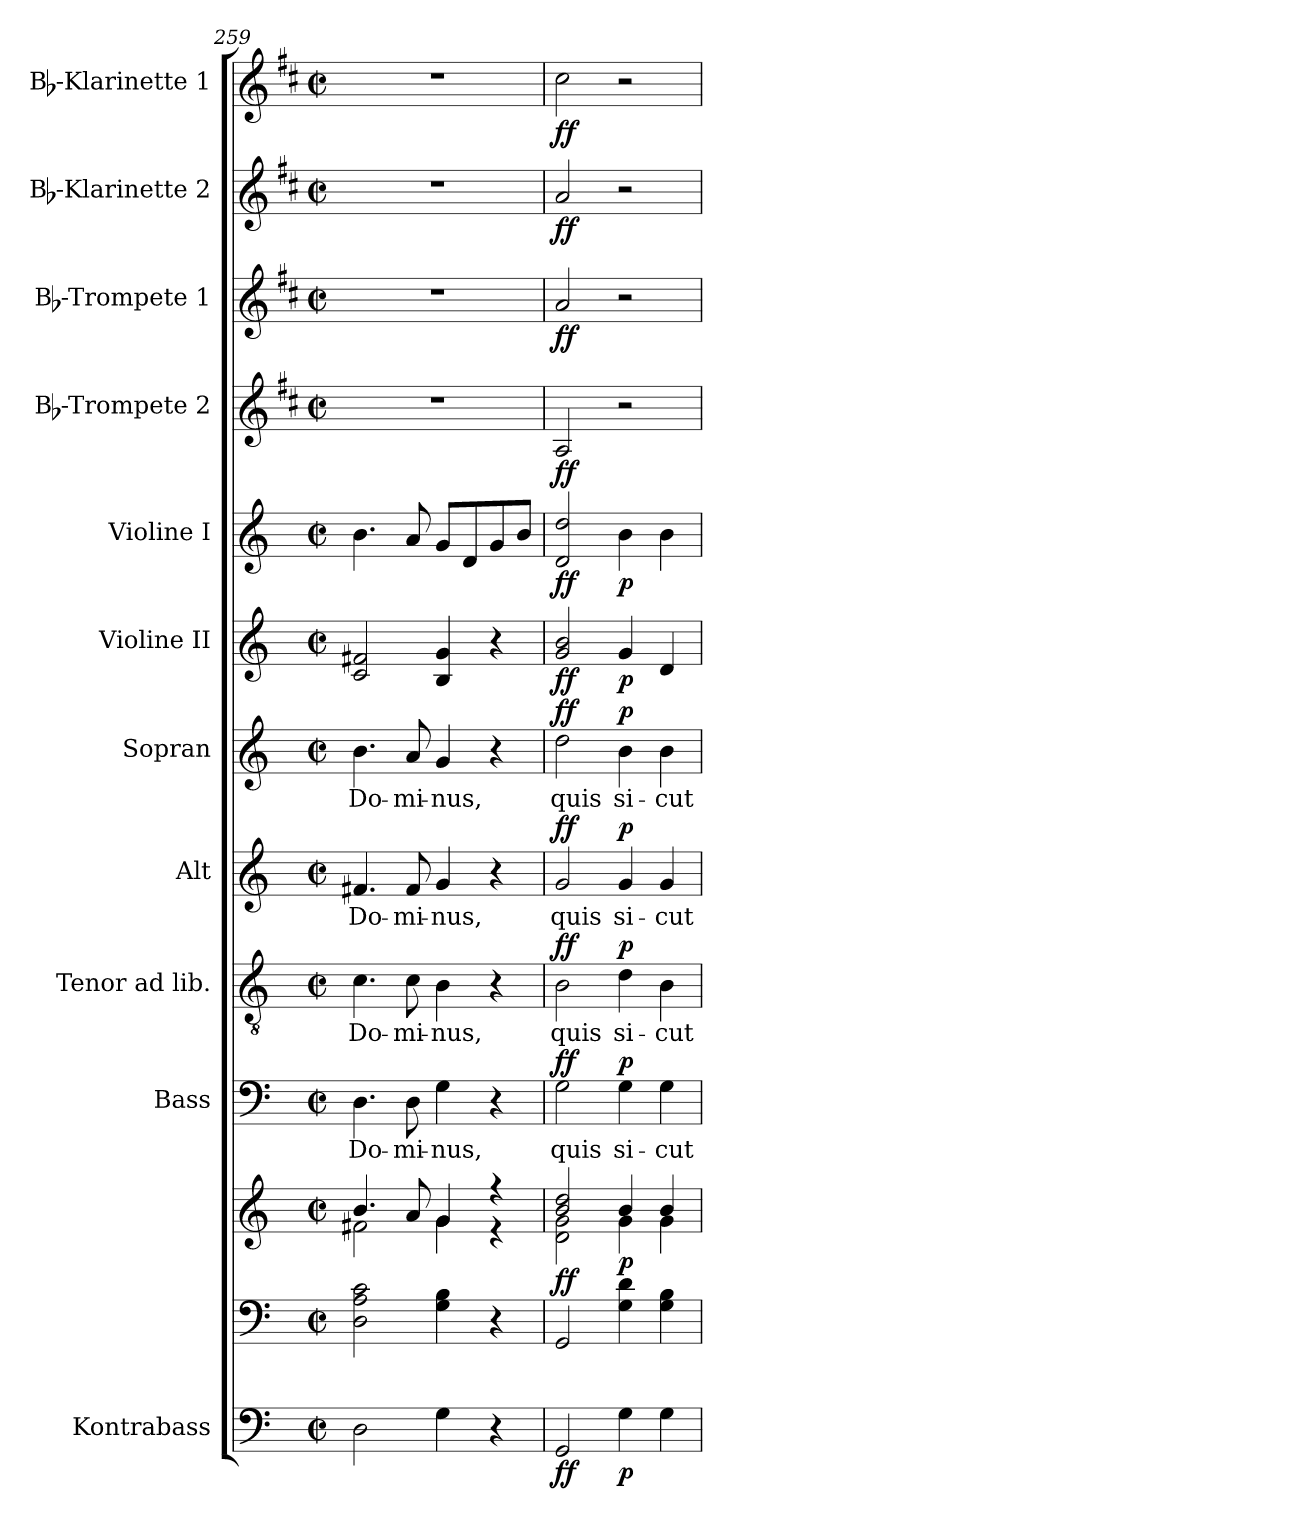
**kern	**dynam	**kern	**kern	**dynam	**kern	**text	**dynam	**kern	**text	**dynam	**kern	**text	**dynam	**kern	**text	**dynam	**kern	**dynam	**kern	**dynam	**kern	**dynam	**kern	**dynam	**kern	**dynam	**kern	**dynam
*part12	*part12	*part11	*part11	*part11	*part10	*part10	*part10	*part9	*part9	*part9	*part8	*part8	*part8	*part7	*part7	*part7	*part6	*part6	*part5	*part5	*part4	*part4	*part3	*part3	*part2	*part2	*part1	*part1
*staff13	*staff13	*staff12	*staff11	*staff11/12	*staff10	*staff10	*staff10	*staff9	*staff9	*staff9	*staff8	*staff8	*staff8	*staff7	*staff7	*staff7	*staff6	*staff6	*staff5	*staff5	*staff4	*staff4	*staff3	*staff3	*staff2	*staff2	*staff1	*staff1
*I"Kontrabass	*	*	*	*	*I"Bass	*	*	*I"Tenor ad lib.	*	*	*I"Alt	*	*	*I"Sopran	*	*	*I"Violine II	*	*I"Violine I	*	*I"Bb-Trompete 2	*	*I"Bb-Trompete 1	*	*I"Bb-Klarinette 2	*	*I"Bb-Klarinette 1	*
*I'Kb.	*	*	*	*	*I'B.	*	*	*I'T.	*	*	*I'A.	*	*	*I'S.	*	*	*I'Vl. II	*	*I'Vl. I	*	*I'Bb Trp. 2	*	*I'Bb Trp. 1	*	*I'Bb Kl. 2	*	*I'Bb Kl. 1	*
*clefF4	*	*clefF4	*clefG2	*	*clefF4	*	*	*clefGv2	*	*	*clefG2	*	*	*clefG2	*	*	*clefG2	*	*clefG2	*	*clefG2	*	*clefG2	*	*clefG2	*	*clefG2	*
*ITrd7c12	*	*	*	*	*	*	*	*	*	*	*	*	*	*	*	*	*	*	*	*	*ITrd1c2	*	*ITrd1c2	*	*ITrd1c2	*	*ITrd1c2	*
*k[]	*	*k[]	*k[]	*	*k[]	*	*	*k[]	*	*	*k[]	*	*	*k[]	*	*	*k[]	*	*k[]	*	*k[]	*	*k[]	*	*k[]	*	*k[]	*
*C:	*	*C:	*C:	*	*C:	*	*	*C:	*	*	*C:	*	*	*C:	*	*	*C:	*	*C:	*	*C:	*	*C:	*	*C:	*	*C:	*
*M2/2	*	*M2/2	*M2/2	*	*M2/2	*	*	*M2/2	*	*	*M2/2	*	*	*M2/2	*	*	*M2/2	*	*M2/2	*	*M2/2	*	*M2/2	*	*M2/2	*	*M2/2	*
*met(c|)	*	*met(c|)	*met(c|)	*	*met(c|)	*	*	*met(c|)	*	*	*met(c|)	*	*	*met(c|)	*	*	*met(c|)	*	*met(c|)	*	*met(c|)	*	*met(c|)	*	*met(c|)	*	*met(c|)	*
=259	=259	=259	=259	=259	=259	=259	=259	=259	=259	=259	=259	=259	=259	=259	=259	=259	=259	=259	=259	=259	=259	=259	=259	=259	=259	=259	=259	=259
*	*	*	*^	*	*	*	*	*	*	*	*	*	*	*	*	*	*	*	*	*	*	*	*	*	*	*	*	*
!	!	!	!	!	!	!	!LO:LY:b	!	!	!LO:LY:b	!	!	!LO:LY:b	!	!	!LO:LY:b	!	!	!	!	!	!	!	!	!	!	!	!	!
2DD\	.	2D\ 2A\ 2c\	4.b/	2f#X\	.	4.D\	Do-	.	4.c\	Do-	.	4.f#X/	Do-	.	4.b\	Do-	.	2c/ 2f#X/	.	4.b\	.	1r	.	1r	.	1r	.	1r	.
!	!	!	!	!	!	!	!LO:LY:b	!	!	!LO:LY:b	!	!	!LO:LY:b	!	!	!LO:LY:b	!	!	!	!	!	!	!	!	!	!	!	!	!
.	.	.	8a/	.	.	8D\	-mi-	.	8c\	-mi-	.	8f#/	-mi-	.	8a/	-mi-	.	.	.	8a/	.	.	.	.	.	.	.	.	.
!	!	!	!	!	!	!	!LO:LY:b	!	!	!LO:LY:b	!	!	!LO:LY:b	!	!	!LO:LY:b	!	!	!	!	!	!	!	!	!	!	!	!	!
4GG\	.	4G\ 4B\	4g/	4g\	.	4G\	-nus,	.	4B\	-nus,	.	4g/	-nus,	.	4g/	-nus,	.	4B/ 4g/	.	8g/L	.	.	.	.	.	.	.	.	.
.	.	.	.	.	.	.	.	.	.	.	.	.	.	.	.	.	.	.	.	8d/	.	.	.	.	.	.	.	.	.
4r	.	4r	4r	4r	.	4r	.	.	4r	.	.	4r	.	.	4r	.	.	4r	.	8g/	.	.	.	.	.	.	.	.	.
.	.	.	.	.	.	.	.	.	.	.	.	.	.	.	.	.	.	.	.	8b/J	.	.	.	.	.	.	.	.	.
=260	=260	=260	=260	=260	=260	=260	=260	=260	=260	=260	=260	=260	=260	=260	=260	=260	=260	=260	=260	=260	=260	=260	=260	=260	=260	=260	=260	=260	=260
!	!LO:DY:b	!	!	!	!LO:DY:b	!	!LO:LY:b	!LO:DY:a	!	!LO:LY:b	!LO:DY:a	!	!LO:LY:b	!LO:DY:a	!	!LO:LY:b	!LO:DY:a	!	!LO:DY:b	!	!LO:DY:b	!	!LO:DY:b	!	!LO:DY:b	!	!LO:DY:b	!	!LO:DY:b
2GGG/	ff	2GG/	2b/ 2dd/	2d\ 2g\	ff	2G\	quis	ff	2B\	quis	ff	2g/	quis	ff	2dd\	quis	ff	2g/ 2b/	ff	2d/ 2dd/	ff	2G/	ff	2g/	ff	2g/	ff	2b\	ff
!	!LO:DY:b	!	!	!	!LO:DY:b	!	!LO:LY:b	!LO:DY:a	!	!LO:LY:b	!LO:DY:a	!	!LO:LY:b	!LO:DY:a	!	!LO:LY:b	!LO:DY:a	!	!LO:DY:b	!	!LO:DY:b	!	!	!	!	!	!	!	!
4GG\	p	4G\ 4d\	4b/	4g\	p	4G\	si-	p	4d\	si-	p	4g/	si-	p	4b\	si-	p	4g/	p	4b\	p	2r	.	2r	.	2r	.	2r	.
!	!	!	!	!	!	!	!LO:LY:b	!	!	!LO:LY:b	!	!	!LO:LY:b	!	!	!LO:LY:b	!	!	!	!	!	!	!	!	!	!	!	!	!
4GG\	.	4G\ 4B\	4b/	4g\	.	4G\	-cut	.	4B\	-cut	.	4g/	-cut	.	4b\	-cut	.	4d/	.	4b\	.	.	.	.	.	.	.	.	.
*	*	*	*v	*v	*	*	*	*	*	*	*	*	*	*	*	*	*	*	*	*	*	*	*	*	*	*	*	*	*
=	=	=	=	=	=	=	=	=	=	=	=	=	=	=	=	=	=	=	=	=	=	=	=	=	=	=	=	=
*-	*-	*-	*-	*-	*-	*-	*-	*-	*-	*-	*-	*-	*-	*-	*-	*-	*-	*-	*-	*-	*-	*-	*-	*-	*-	*-	*-	*-
